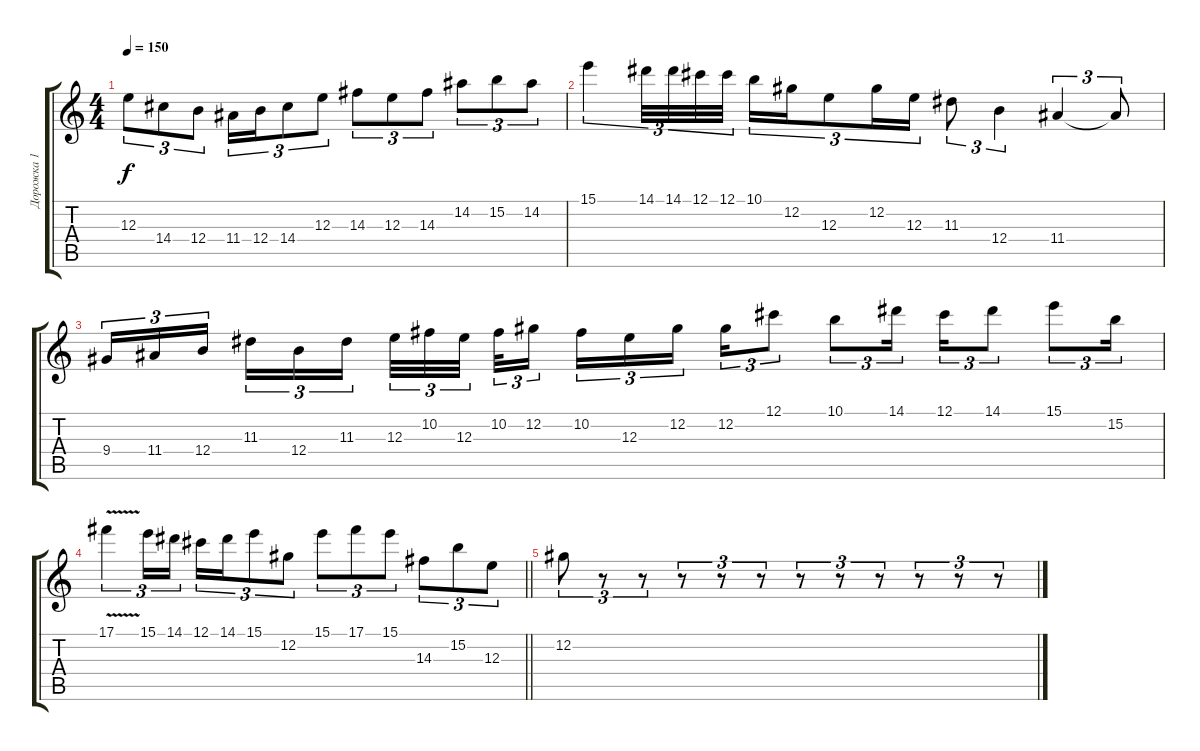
\track ("Дорожка 1" "Дорожка 1") {instrument distortionguitar}
\staff {score tabs}
\tuning (Db4 Ab3 E3 B2 Gb2 B1) {hide}
\ts (4 4)
\tempo 150
\clef g2
\ks c
12.3.8{tu (3 2) dy f} 14.4.8{tu (3 2)} 12.4.8{tu (3 2)} 11.4.16{tu (3 2)} 12.4.16{tu (3 2)} 14.4.8{tu (3 2)} 12.3.8{tu (3 2)} 14.3.8{tu (3 2)} 12.3.8{tu (3 2)} 14.3.8{tu (3 2)} 14.2.8{tu (3 2)} 15.2.8{tu (3 2)} 14.2.8{tu (3 2)} |
15.1.4{tu (3 2)} 14.1.32{tu (3 2)} 14.1.32{tu (3 2)} 12.1.32{tu (3 2)} 12.1.32{tu (3 2)} 10.1.16{tu (3 2)} 12.2.16{tu (3 2)} 12.3.8{tu (3 2)} 12.2.16{tu (3 2)} 12.3.16{tu (3 2)} 11.3.8{tu (3 2)} 12.4.4{tu (3 2)} 11.4.4{tu (3 2)} 11.4{t}.8{tu (3 2)} |
9.4.16{tu (3 2)} 11.4.16{tu (3 2)} 12.4.16{tu (3 2) beam splitsecondary} 11.3.16{tu (3 2)} 12.4.16{tu (3 2)} 11.3.16{tu (3 2)} 12.3.32{tu (3 2)} 10.2.32{tu (3 2)} 12.3.32{tu (3 2) beam splitsecondary} 10.2.32{tu (3 2)} 12.2.16{tu (3 2) beam splitsecondary} 10.2.16{tu (3 2)} 12.3.16{tu (3 2)} 12.2.16{tu (3 2)} 12.2.16{tu (3 2)} 12.1.8{tu (3 2)} 10.1.8{tu (3 2)} 14.1.16{tu (3 2)} 12.1.16{tu (3 2)} 14.1.8{tu (3 2)} 15.1.8{tu (3 2)} 15.2.16{tu (3 2)} |
\barLineRight lightlight
17.1{v}.4{tu (3 2)} 15.1.16{tu (3 2)} 14.1.16{tu (3 2)} 12.1.16{tu (3 2)} 14.1.16{tu (3 2)} 15.1.8{tu (3 2)} 12.2.8{tu (3 2)} 15.1.8{tu (3 2)} 17.1.8{tu (3 2)} 15.1.8{tu (3 2)} 14.3.8{tu (3 2)} 15.2.8{tu (3 2)} 12.3.8{tu (3 2)} |
12.2.8{tu (3 2)} r.8{tu (3 2)} r.8{tu (3 2)} r.8{tu (3 2)} r.8{tu (3 2)} r.8{tu (3 2)} r.8{tu (3 2)} r.8{tu (3 2)} r.8{tu (3 2)} r.8{tu (3 2)} r.8{tu (3 2)} r.8{tu (3 2)}
